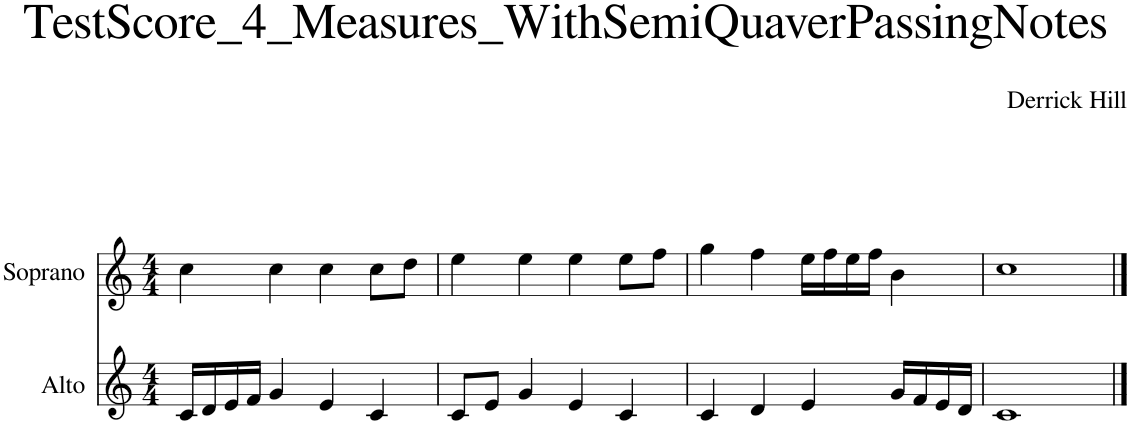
**kern	**kern
*part2	*part1
*staff2	*staff1
*I"Alto	*I"Soprano
*I'A.	*I'S.
*clefG2	*clefG2
*k[]	*k[]
*M4/4	*M4/4
=1	=1
16c/LL	4cc\
16d/	.
16e/	.
16f/JJ	.
4g/	4cc\
4e/	4cc\
4c/	8cc\L
.	8dd\J
=2	=2
8c/L	4ee\
8e/J	.
4g/	4ee\
4e/	4ee\
4c/	8ee\L
.	8ff\J
=3	=3
4c/	4gg\
4d/	4ff\
4e/	16ee\LL
.	16ff\
.	16ee\
.	16ff\JJ
16g/LL	4b\
16f/	.
16e/	.
16d/JJ	.
=4	=4
1c	1cc
==	==
*-	*-
